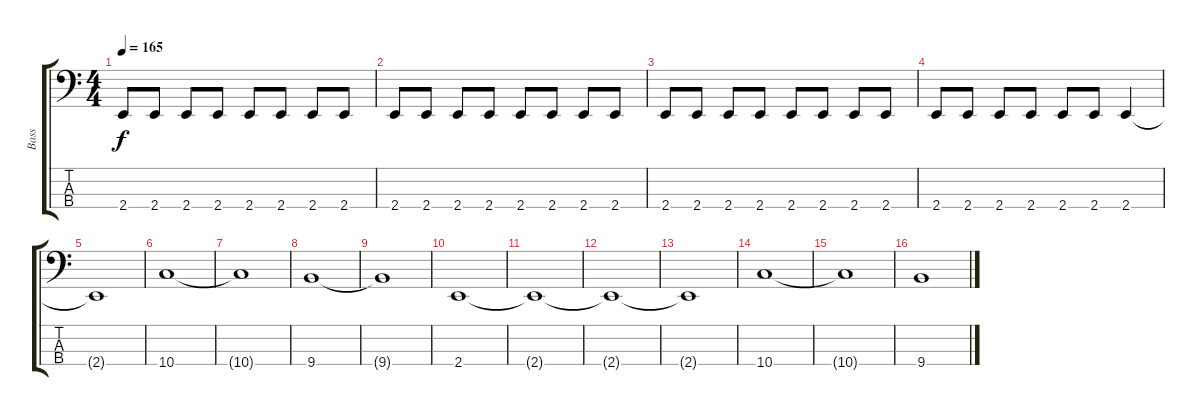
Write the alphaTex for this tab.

\track ("Bass" "Bass") {instrument electricbasspick}
\staff {score tabs}
\tuning (G2 D2 A1 D1) {hide}
\ts (4 4)
\tempo 165
\clef f4
\ks c
2.4.8{dy f} 2.4.8 2.4.8 2.4.8 2.4.8 2.4.8 2.4.8 2.4.8 |
2.4.8 2.4.8 2.4.8 2.4.8 2.4.8 2.4.8 2.4.8 2.4.8 |
2.4.8 2.4.8 2.4.8 2.4.8 2.4.8 2.4.8 2.4.8 2.4.8 |
2.4.8 2.4.8 2.4.8 2.4.8 2.4.8 2.4.8 2.4.4 |
2.4{t}.1 |
10.4.1 |
10.4{t}.1 |
9.4.1 |
9.4{t}.1 |
2.4.1 |
2.4{t}.1 |
2.4{t}.1 |
2.4{t}.1 |
10.4.1 |
10.4{t}.1 |
9.4.1
